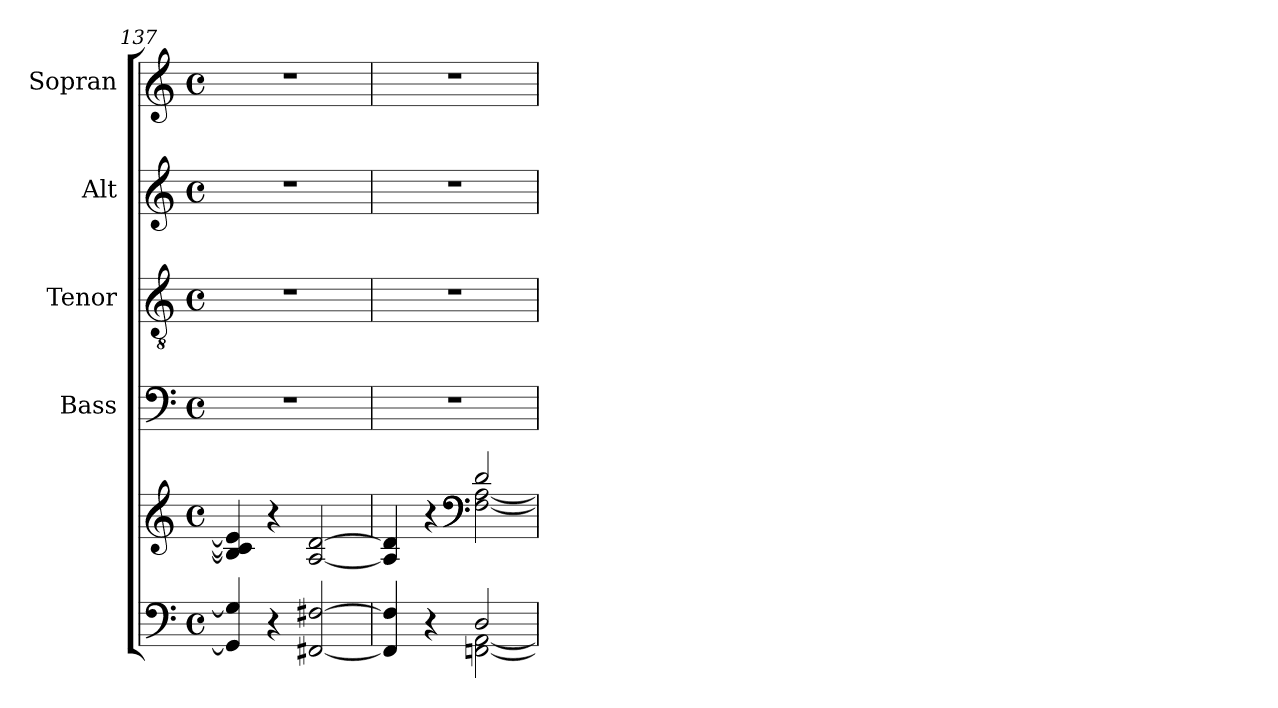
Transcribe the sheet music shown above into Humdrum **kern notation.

**kern	**kern	**kern	**kern	**kern	**kern
*part5	*part5	*part4	*part3	*part2	*part1
*staff6	*staff5	*staff4	*staff3	*staff2	*staff1
*	*	*I"Bass	*I"Tenor	*I"Alt	*I"Sopran
*	*	*I'B.	*I'T.	*I'A.	*I'S.
*clefF4	*clefG2	*clefF4	*clefGv2	*clefG2	*clefG2
*k[]	*k[]	*k[]	*k[]	*k[]	*k[]
*C:	*C:	*C:	*C:	*C:	*C:
*M4/4	*M4/4	*M4/4	*M4/4	*M4/4	*M4/4
*met(c)	*met(c)	*met(c)	*met(c)	*met(c)	*met(c)
=137	=137	=137	=137	=137	=137
4GG/] 4G/]	4B-/] 4c#/] 4e/]	1r	1r	1r	1r
4r	4r	.	.	.	.
[2FF#X/ [2F#X/	[2A/ [2d/	.	.	.	.
=138	=138	=138	=138	=138	=138
*^	*^	*	*	*	*
4FF#/] 4F#/]	2ryy	4A/] 4d/]	2ryy	1r	1r	1r	1r
4r	.	4r	.	.	.	.	.
*	*	*clefF4	*	*	*	*	*
2D/	[<2FFn\ [<2AA\	2d/	[<2F\ [<2A\	.	.	.	.
*v	*v	*	*	*	*	*	*
*	*v	*v	*	*	*	*
=	=	=	=	=	=
*-	*-	*-	*-	*-	*-
